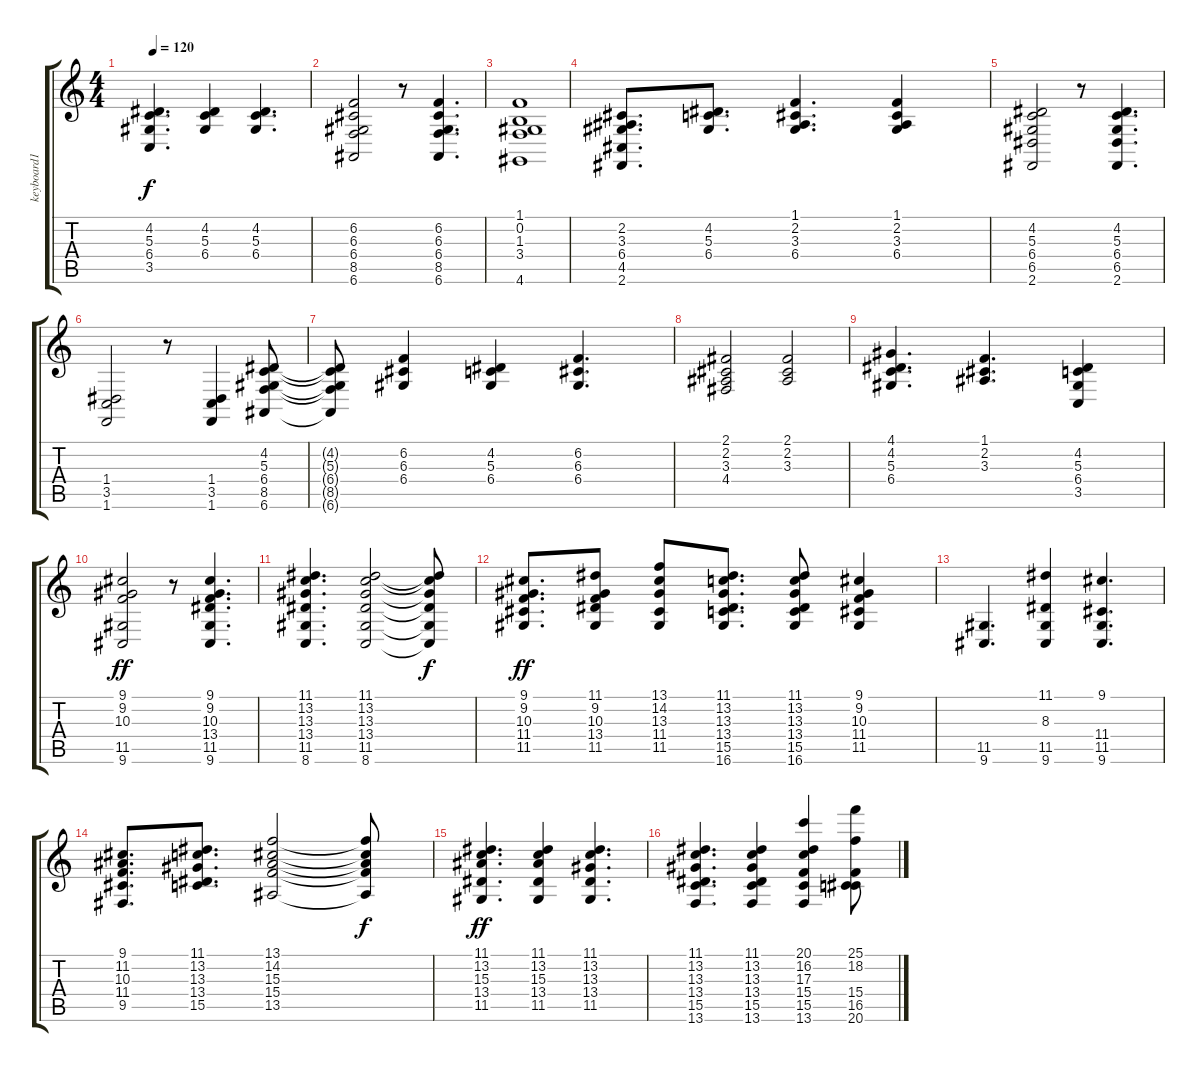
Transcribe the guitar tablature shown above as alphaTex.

\track ("keyboard1" "keyboard1") {instrument brightacousticpiano}
\staff {score tabs}
\tuning (E4 B3 G3 D3 A2 E2) {hide}
\ts (4 4)
\tempo 120
\clef g2
\ks c
(4.2 5.3 6.4 3.5).4{d dy f} (4.2 5.3 6.4).4 (4.2 5.3 6.4).4{d} |
(6.2 6.3 6.4 8.5 6.6).2 r.8 (6.2 6.3 6.4 8.5 6.6).4{d} |
(1.1 0.2 1.3 3.4 4.6).1 |
(2.2 3.3 6.4 4.5 2.6).8{d} (4.2 5.3 6.4).8{d} (1.1 2.2 3.3 6.4).4{d} (1.1 2.2 3.3 6.4).4 |
(4.2 5.3 6.4 6.5 2.6).2 r.8 (4.2 5.3 6.4 6.5 2.6).4{d} |
(1.4 3.5 1.6).2 r.8 (1.4 3.5 1.6).4 (4.2 5.3 6.4 8.5 6.6).8 |
(4.2{t} 5.3{t} 6.4{t} 8.5{t} 6.6{t}).8 (6.2 6.3 6.4).4 (4.2 5.3 6.4).4 (6.2 6.3 6.4).4{d} |
(2.1 2.2 3.3 4.4).2 (2.1 2.2 3.3).2 |
(4.1 4.2 5.3 6.4).4{d} (1.1 2.2 3.3).4{d} (4.2 5.3 6.4 3.5).4 |
(9.1 9.2 10.3 11.5 9.6).2{dy ff} r.8 (9.1 9.2 10.3 13.4 11.5 9.6).4{d} |
(11.1 13.2 13.3 13.4 11.5 8.6).4{d} (11.1 13.2 13.3 13.4 11.5 8.6).2 (11.1{t} 13.2{t} 13.3{t} 13.4{t} 11.5{t} 8.6{t}).8{dy f} |
(9.1 9.2 10.3 11.4 11.5).8{d dy ff} (11.1 9.2 10.3 13.4 11.5).8 (13.1 14.2 13.3 11.4 11.5).8 (11.1 13.2 13.3 13.4 15.5 16.6).8{d} (11.1 13.2 13.3 13.4 15.5 16.6).8 (9.1 9.2 10.3 11.4 11.5).4 |
(11.5 9.6).4{d} (11.1 8.3 11.5 9.6).4 (9.1 11.4 11.5 9.6).4{d} |
(9.1 11.2 10.3 11.4 9.5).8{d} (11.1 13.2 13.3 13.4 15.5).8{d} (13.1 14.2 15.3 15.4 13.5).2 (13.1{t} 14.2{t} 15.3{t} 15.4{t} 13.5{t}).8{dy f} |
(11.1 13.2 15.3 13.4 11.5).4{d dy ff} (11.1 13.2 15.3 13.4 11.5).4 (11.1 13.2 13.3 13.4 11.5).4{d} |
(11.1 13.2 13.3 13.4 15.5 13.6).4{d} (11.1 13.2 13.3 13.4 15.5 13.6).4 (20.1 16.2 17.3 15.4 15.5 13.6).4 (25.1 18.2 15.4 16.5 20.6).8
